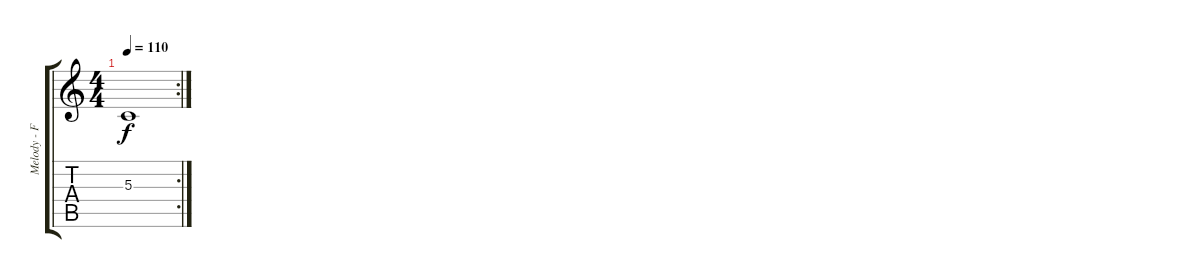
\track ("Melody - French Horn" "Melody - F") {instrument frenchhorn}
\staff {score tabs}
\tuning (E4 B3 G3 D3 A2 E2) {hide}
\rc 2
\ts (4 4)
\tempo 110
\clef g2
\ks c
5.3.1{dy f}
